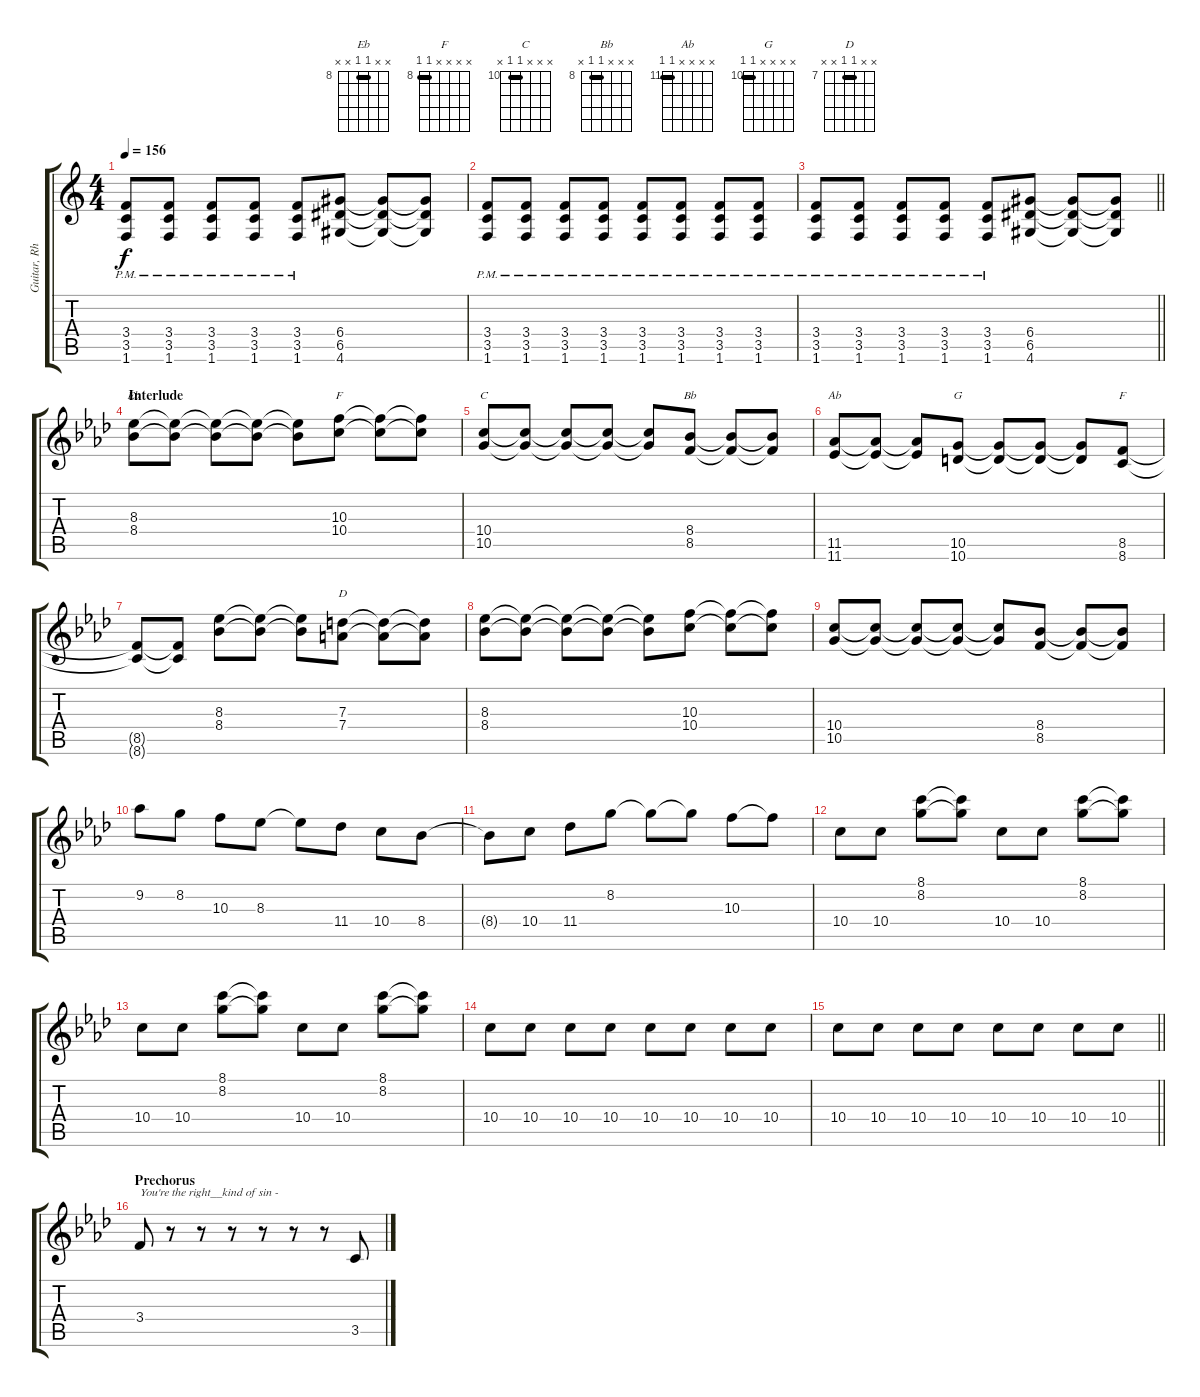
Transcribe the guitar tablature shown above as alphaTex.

\track ("Guitar, Rhythm" "Guitar, Rh") {instrument distortionguitar}
\staff {score tabs}
\tuning (E4 B3 G3 D3 A2 E2) {hide}
\chord ("Eb" x x 8 8 x x) {firstfret 8 barre 8}
\chord ("F" x x 10 10 x x) {firstfret 10 barre 10}
\chord ("C" x x x 10 10 x) {firstfret 10 barre 10}
\chord ("Bb" x x x 8 8 x) {firstfret 8 barre 8}
\chord ("Ab" x x x x 11 11) {firstfret 11 barre 11}
\chord ("G" x x x x 10 10) {firstfret 10 barre 10}
\chord ("F" x x x x 8 8) {firstfret 8 barre 8}
\chord ("D" x x 7 7 x x) {firstfret 7 barre 7}
\ts (4 4)
\tempo 156
\clef g2
\ks c
(3.4{pm} 3.5{pm} 1.6{pm}).8{dy f} (3.4{pm} 3.5{pm} 1.6{pm}).8 (3.4{pm} 3.5{pm} 1.6{pm}).8 (3.4{pm} 3.5{pm} 1.6{pm}).8 (3.4{pm} 3.5{pm} 1.6{pm}).8 (6.4 6.5 4.6).8 (6.4{t} 6.5{t} 4.6{t}).8 (6.4{t} 6.5{t} 4.6{t}).8 |
(3.4{pm} 3.5{pm} 1.6{pm}).8 (3.4{pm} 3.5{pm} 1.6{pm}).8 (3.4{pm} 3.5{pm} 1.6{pm}).8 (3.4{pm} 3.5{pm} 1.6{pm}).8 (3.4{pm} 3.5{pm} 1.6{pm}).8 (3.4{pm} 3.5{pm} 1.6{pm}).8 (3.4{pm} 3.5{pm} 1.6{pm}).8 (3.4{pm} 3.5{pm} 1.6{pm}).8 |
\barLineRight lightlight
(3.4{pm} 3.5{pm} 1.6{pm}).8 (3.4{pm} 3.5{pm} 1.6{pm}).8 (3.4{pm} 3.5{pm} 1.6{pm}).8 (3.4{pm} 3.5{pm} 1.6{pm}).8 (3.4{pm} 3.5{pm} 1.6{pm}).8 (6.4 6.5 4.6).8 (6.4{t} 6.5{t} 4.6{t}).8 (6.4{t} 6.5{t} 4.6{t}).8 |
\section ("" "Interlude")
\ks ab
(8.3 8.4).8{ch "Eb"} (8.3{t} 8.4{t}).8 (8.3{t} 8.4{t}).8 (8.3{t} 8.4{t}).8 (8.3{t} 8.4{t}).8 (10.3 10.4).8{ch "F"} (10.3{t} 10.4{t}).8 (10.3{t} 10.4{t}).8 |
(10.4 10.5).8{ch "C"} (10.4{t} 10.5{t}).8 (10.4{t} 10.5{t}).8 (10.4{t} 10.5{t}).8 (10.4{t} 10.5{t}).8 (8.4 8.5).8{ch "Bb"} (8.4{t} 8.5{t}).8 (8.4{t} 8.5{t}).8 |
(11.5 11.6).8{ch "Ab"} (11.5{t} 11.6{t}).8 (11.5{t} 11.6{t}).8 (10.5 10.6).8{ch "G"} (10.5{t} 10.6{t}).8 (10.5{t} 10.6{t}).8 (10.5{t} 10.6{t}).8 (8.5 8.6).8{ch "F"} |
(8.5{t} 8.6{t}).8 (8.5{t} 8.6{t}).8 (8.3 8.4).8 (8.3{t} 8.4{t}).8 (8.3{t} 8.4{t}).8 (7.3 7.4).8{ch "D"} (7.3{t} 7.4{t}).8 (7.3{t} 7.4{t}).8 |
(8.3 8.4).8 (8.3{t} 8.4{t}).8 (8.3{t} 8.4{t}).8 (8.3{t} 8.4{t}).8 (8.3{t} 8.4{t}).8 (10.3 10.4).8 (10.3{t} 10.4{t}).8 (10.3{t} 10.4{t}).8 |
(10.4 10.5).8 (10.4{t} 10.5{t}).8 (10.4{t} 10.5{t}).8 (10.4{t} 10.5{t}).8 (10.4{t} 10.5{t}).8 (8.4 8.5).8 (8.4{t} 8.5{t}).8 (8.4{t} 8.5{t}).8 |
9.2.8 8.2.8 10.3.8 8.3.8 8.3{t}.8 11.4.8 10.4.8 8.4.8 |
8.4{t}.8 10.4.8 11.4.8 8.2.8 8.2{t}.8 8.2{t}.8 10.3.8 10.3{t}.8 |
10.4.8 10.4.8 (8.1 8.2).8 (8.1{t} 8.2{t}).8 10.4.8 10.4.8 (8.1 8.2).8 (8.1{t} 8.2{t}).8 |
10.4.8 10.4.8 (8.1 8.2).8 (8.1{t} 8.2{t}).8 10.4.8 10.4.8 (8.1 8.2).8 (8.1{t} 8.2{t}).8 |
10.4.8 10.4.8 10.4.8 10.4.8 10.4.8 10.4.8 10.4.8 10.4.8 |
\barLineRight lightlight
10.4.8 10.4.8 10.4.8 10.4.8 10.4.8 10.4.8 10.4.8 10.4.8 |
\section ("" "Prechorus")
3.4.8{txt "You're the right__kind of sin -"} r.8 r.8 r.8 r.8 r.8 r.8 3.5.8
